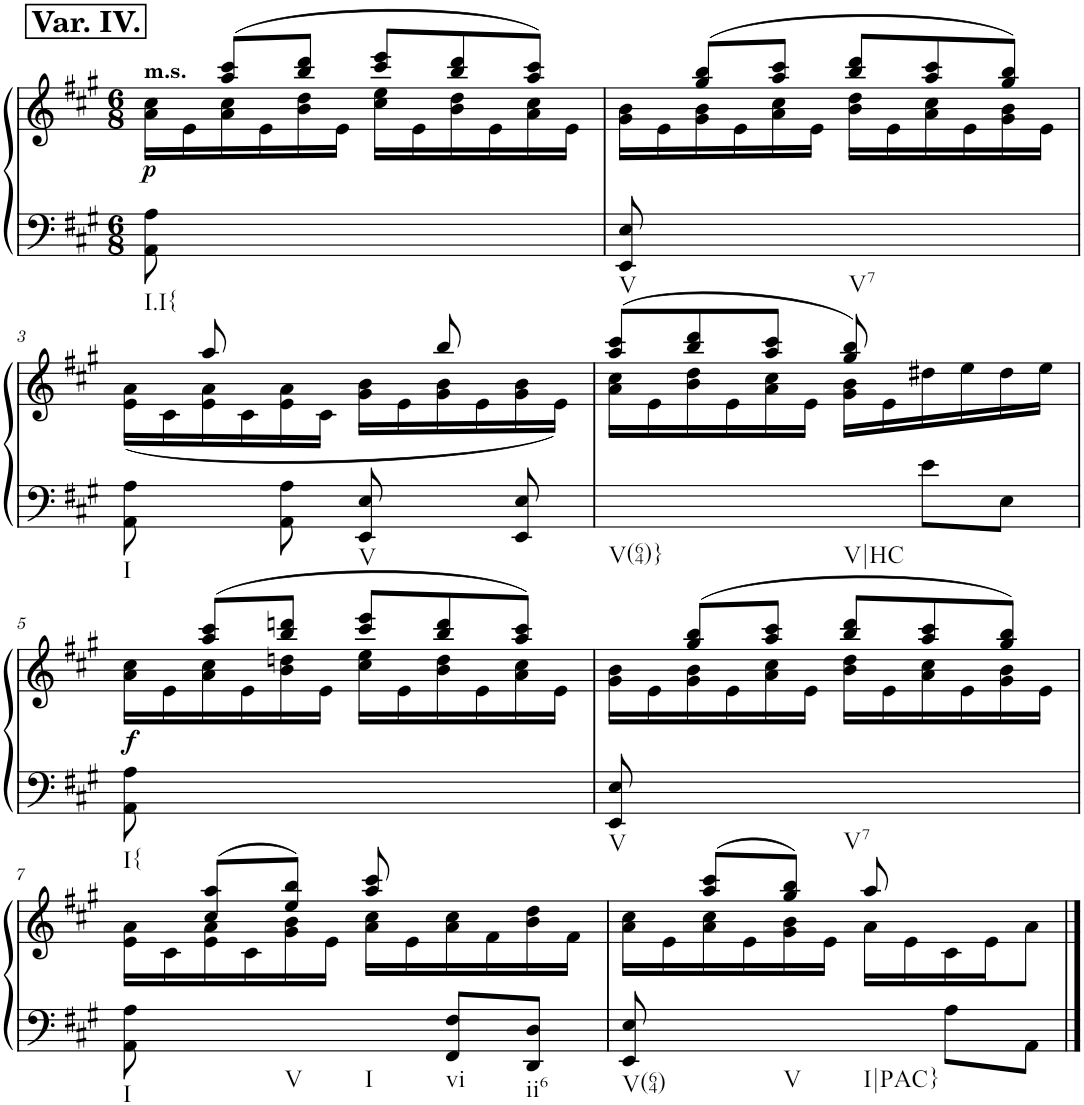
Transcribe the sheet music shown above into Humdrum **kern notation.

**kern	**kern	**dynam
*part1	*part1	*part1
*staff2	*staff1	*staff1/2
*I"Piano	*	*
*I'Pno.	*	*
*clefF4	*clefG2	*
*k[f#c#g#]	*k[f#c#g#]	*
*M6/8	*M6/8	*
!!LO:REH:place=s1:a:B:cj:fs=14:t=Var. IV.
=1	=1	=1
*	*^	*
!	!LO:TX:a:B:t=m.s.	!	!
!LO:TX:b:t=I.I{	!	!	!
!	!	!	!LO:DY:a=2
8AA\ 8A\	8ryy	16a\ 16cc#\LL	p
.	.	16e\	.
8ryy	(8aa/ 8ccc#/L	16a\ 16cc#\	.
.	.	16e\	.
2ryy	8bb/ 8ddd/J	16b\ 16dd\	.
.	.	16e\JJ	.
.	8ccc#/ 8eee/L	16cc#\ 16ee\LL	.
.	.	16e\	.
.	8bb/ 8ddd/	16b\ 16dd\	.
.	.	16e\	.
.	8aa/ 8ccc#/J)	16a\ 16cc#\	.
.	.	16e\JJ	.
=2	=2	=2	=2
!LO:TX:b:t=V	!	!	!
8EE/ 8E/	8ryy	16g#\ 16b\LL	.
.	.	16e\	.
8ryy	(8gg#/ 8bb/L	16g#\ 16b\	.
.	.	16e\	.
!LO:TX:b:t=V7	!	!	!
2ryy	8aa/ 8ccc#/J	16a\ 16cc#\	.
.	.	16e\JJ	.
.	8bb/ 8ddd/L	16b\ 16dd\LL	.
.	.	16e\	.
.	8aa/ 8ccc#/	16a\ 16cc#\	.
.	.	16e\	.
.	8gg#/ 8bb/J)	16g#\ 16b\	.
.	.	16e\JJ	.
!!LO:LB:g=z	!!
=3	=3	=3	=3
!LO:TX:b:t=I	!	!	!
8AA\ 8A\	8ryy	(16e\ 16a\LL	.
.	.	16c#\	.
8ryy	8aa/	16e\ 16a\	.
.	.	16c#\	.
8AA\ 8A\	8ryy	16e\ 16a\	.
.	.	16c#\JJ	.
!LO:TX:b:t=V	!	!	!
8EE/ 8E/	8ryy	16g#\ 16b\LL	.
.	.	16e\	.
8ryy	8bb/	16g#\ 16b\	.
.	.	16e\	.
8EE/ 8E/	8ryy	16g#\ 16b\	.
.	.	16e\JJ)	.
=4	=4	=4	=4
!LO:TX:b:t=V(64)}	!	!	!
!LO:TX:b:t=V|HC	!	!	!
2ryy	(8aa/ 8ccc#/L	16a\ 16cc#\LL	.
.	.	16e\	.
.	8bb/ 8ddd/	16b\ 16dd\	.
.	.	16e\	.
.	8aa/ 8ccc#/J	16a\ 16cc#\	.
.	.	16e\JJ	.
.	8gg#/ 8bb/)	16g#\ 16b\LL	.
.	.	16e\	.
8e\L	4ryy	16dd#X\	.
.	.	16ee\	.
8E\J	.	16dd#\	.
.	.	16ee\JJ	.
!!LO:LB:g=z	!!
=5	=5	=5	=5
!LO:TX:b:t=I{	!	!	!
!	!	!	!LO:DY:a=2
8AA\ 8A\	8ryy	16a\ 16cc#\LL	f
.	.	16e\	.
8ryy	(8aa/ 8ccc#/L	16a\ 16cc#\	.
.	.	16e\	.
2ryy	8bb/ 8dddn/J	16b\ 16ddn\	.
.	.	16e\JJ	.
.	8ccc#/ 8eee/L	16cc#\ 16ee\LL	.
.	.	16e\	.
.	8bb/ 8ddd/	16b\ 16dd\	.
.	.	16e\	.
.	8aa/ 8ccc#/J)	16a\ 16cc#\	.
.	.	16e\JJ	.
=6	=6	=6	=6
!LO:TX:b:t=V	!	!	!
8EE/ 8E/	8ryy	16g#\ 16b\LL	.
.	.	16e\	.
8ryy	(8gg#/ 8bb/L	16g#\ 16b\	.
.	.	16e\	.
!LO:TX:b:t=V7	!	!	!
2ryy	8aa/ 8ccc#/J	16a\ 16cc#\	.
.	.	16e\JJ	.
.	8bb/ 8ddd/L	16b\ 16dd\LL	.
.	.	16e\	.
.	8aa/ 8ccc#/	16a\ 16cc#\	.
.	.	16e\	.
.	8gg#/ 8bb/J)	16g#\ 16b\	.
.	.	16e\JJ	.
!!LO:LB:g=z	!!
=7	=7	=7	=7
!LO:TX:b:t=I	!	!	!
8AA\ 8A\	8ryy	16e\ 16a\LL	.
.	.	16c#\	.
8ryy	(8cc#/ 8aa/L	16e\ 16a\	.
.	.	16c#\	.
!LO:TX:b:t=V	!	!	!
8ryy	8ee/ 8bb/J)	16g#\ 16b\	.
.	.	16e\JJ	.
!LO:TX:b:t=I	!	!	!
8ryy	8aa/ 8ccc#/	16a\ 16cc#\LL	.
.	.	16e\	.
!LO:TX:b:t=vi	!	!	!
8FF#/ 8F#/L	4ryy	16a\ 16cc#\	.
.	.	16f#\	.
!LO:TX:b:t=ii6	!	!	!
8DD/ 8D/J	.	16b\ 16dd\	.
.	.	16f#\JJ	.
=8	=8	=8	=8
!LO:TX:b:t=V(64)	!	!	!
8EE/ 8E/	8ryy	16a\ 16cc#\LL	.
.	.	16e\	.
8ryy	(8aa/ 8ccc#/L	16a\ 16cc#\	.
.	.	16e\	.
!LO:TX:b:t=V	!	!	!
8ryy	8gg#/ 8bb/J)	16g#\ 16b\	.
.	.	16e\JJ	.
!LO:TX:b:t=I|PAC}	!	!	!
8ryy	8aa/	16a\LL	.
.	.	16e\	.
8A\L	4ryy	16c#\	.
.	.	16e\J	.
8AA\J	.	8a\J	.
*	*v	*v	*
==	==	==
*-	*-	*-
